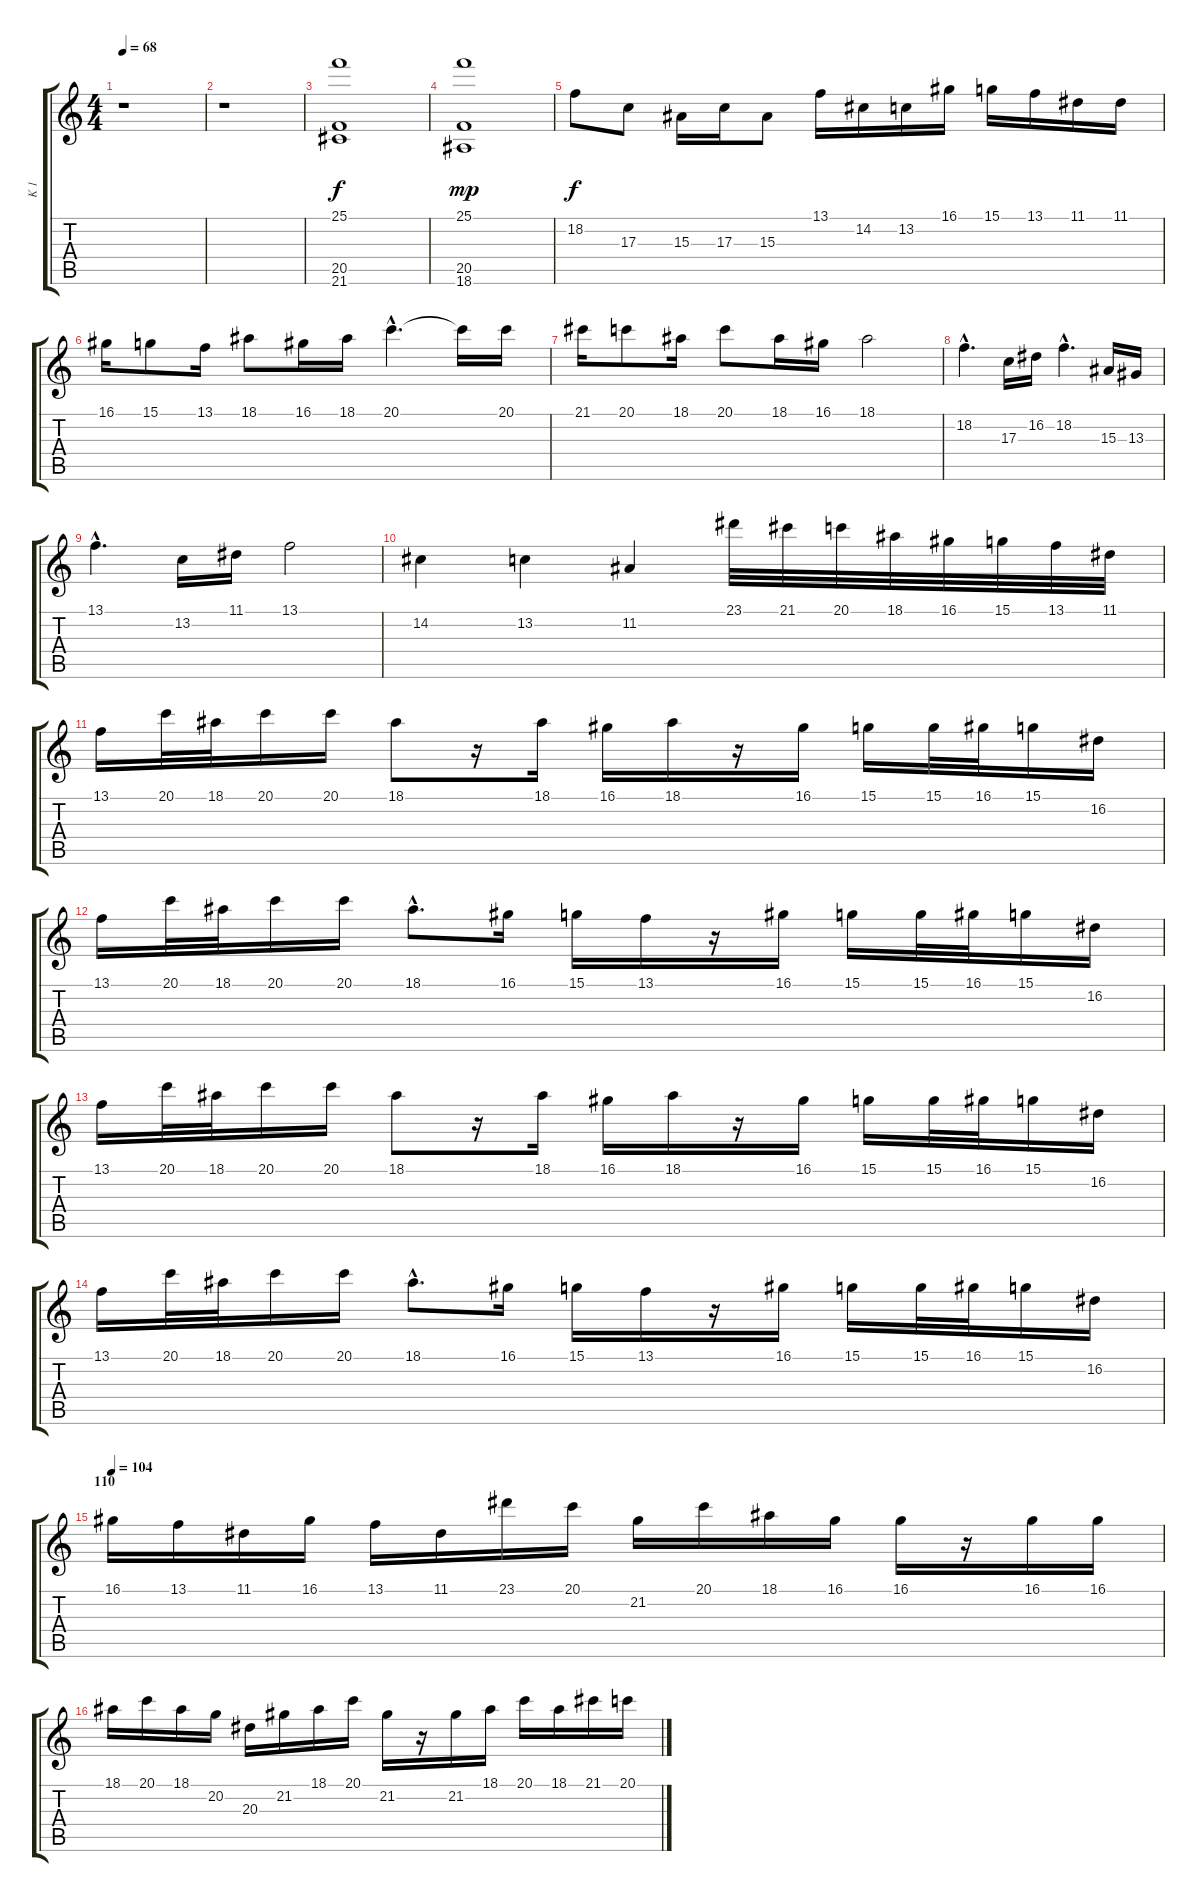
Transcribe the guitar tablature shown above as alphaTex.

\track ("K 1" "K 1") {instrument stringensemble1}
\staff {score tabs}
\tuning (E4 B3 G3 D3 A2 E2) {hide}
\ts (4 4)
\tempo 68
\clef g2
\ks c
r.1{dy f} |
r.1 |
(25.1 20.5 21.6).1 |
(25.1 20.5 18.6).1{dy mp} |
18.2.8{dy f} 17.3.8 15.3.16 17.3.16 15.3.8 13.1.16 14.2.16 13.2.16 16.1.16 15.1.16 13.1.16 11.1.16 11.1.16 |
16.1.16 15.1.8 13.1.16 18.1.8 16.1.16 18.1.16 20.1{hac}.4{d} 20.1{t}.16 20.1.16 |
21.1.16 20.1.8 18.1.16 20.1.8 18.1.16 16.1.16 18.1.2 |
18.2{hac}.4{d} 17.3.16 16.2.16 18.2{hac}.4{d} 15.3.16 13.3.16 |
13.1{hac}.4{d} 13.2.16 11.1.16 13.1.2 |
14.2.4 13.2.4 11.2.4 23.1.32 21.1.32 20.1.32 18.1.32 16.1.32 15.1.32 13.1.32 11.1.32 |
13.1.16 20.1.32 18.1.32 20.1.16 20.1.16 18.1.8 r.16 18.1.16 16.1.16 18.1.16 r.16 16.1.16 15.1.16 15.1.32 16.1.32 15.1.16 16.2.16 |
13.1.16 20.1.32 18.1.32 20.1.16 20.1.16 18.1{hac}.8{d} 16.1.16 15.1.16 13.1.16 r.16 16.1.16 15.1.16 15.1.32 16.1.32 15.1.16 16.2.16 |
13.1.16 20.1.32 18.1.32 20.1.16 20.1.16 18.1.8 r.16 18.1.16 16.1.16 18.1.16 r.16 16.1.16 15.1.16 15.1.32 16.1.32 15.1.16 16.2.16 |
13.1.16 20.1.32 18.1.32 20.1.16 20.1.16 18.1{hac}.8{d} 16.1.16 15.1.16 13.1.16 r.16 16.1.16 15.1.16 15.1.32 16.1.32 15.1.16 16.2.16 |
\section ("" "110")
\tempo 104
16.1.16 13.1.16 11.1.16 16.1.16 13.1.16 11.1.16 23.1.16 20.1.16 21.2.16 20.1.16 18.1.16 16.1.16 16.1.16 r.16 16.1.16 16.1.16 |
18.1.16 20.1.16 18.1.16 20.2.16 20.3.16 21.2.16 18.1.16 20.1.16 21.2.16 r.16 21.2.16 18.1.16 20.1.16 18.1.16 21.1.16 20.1.16
